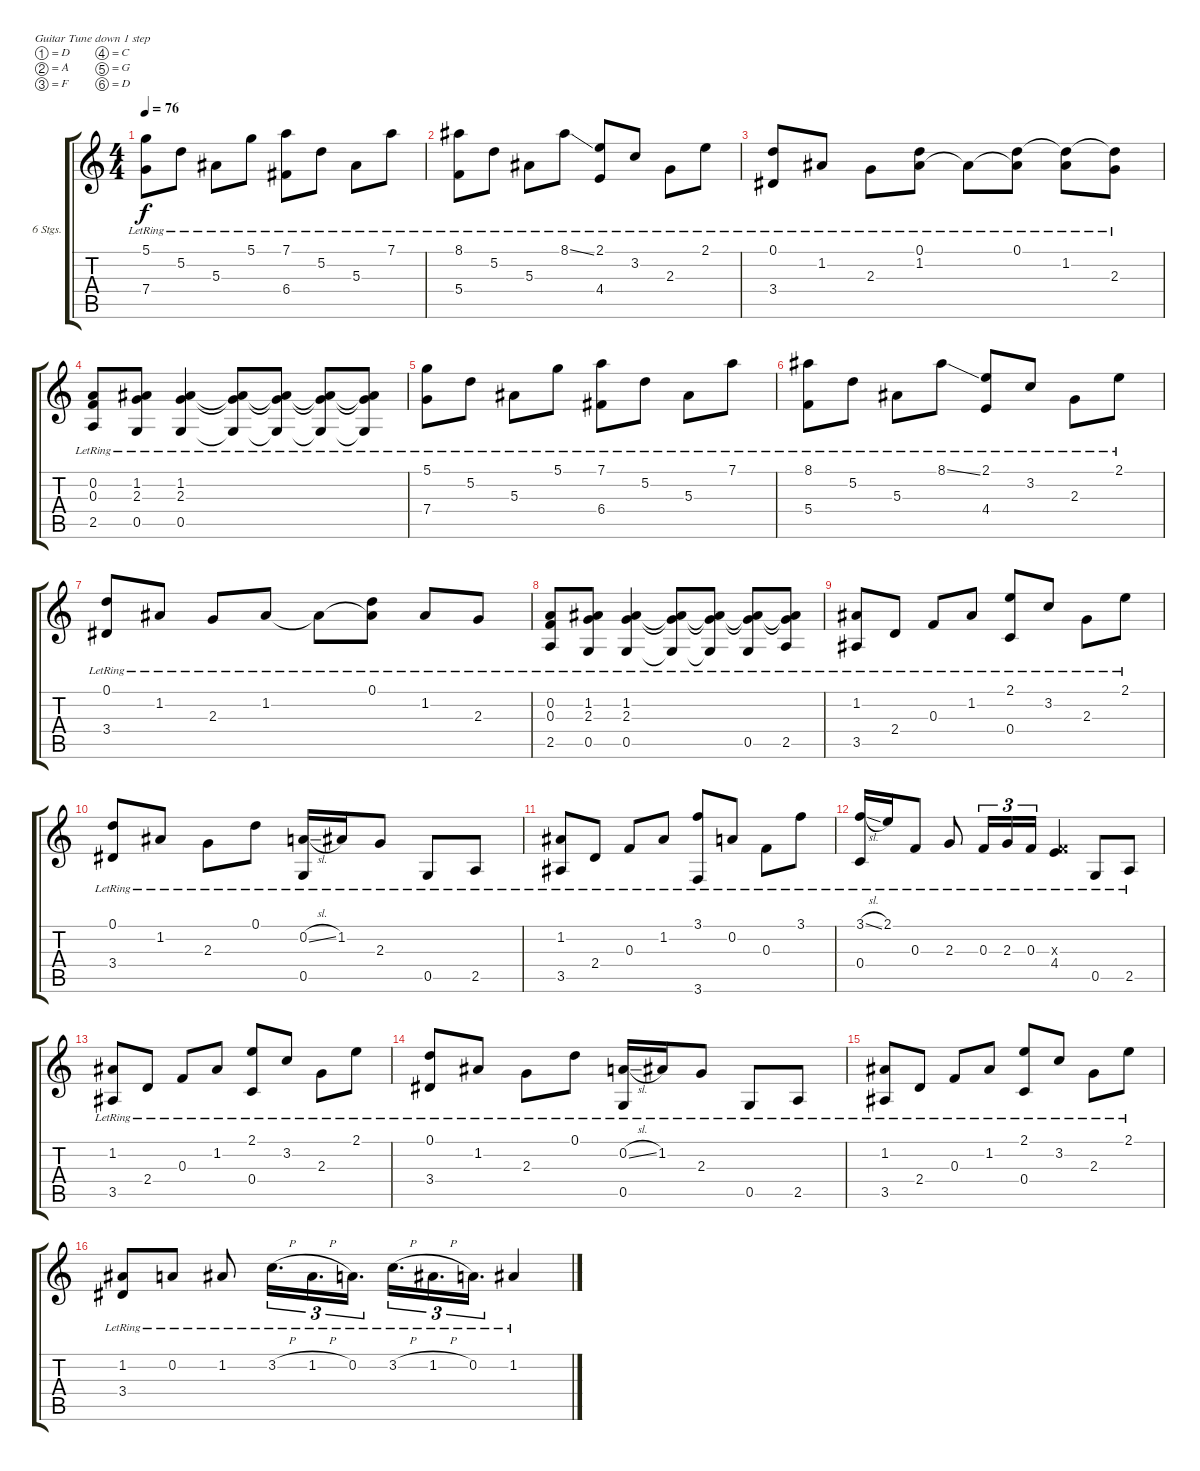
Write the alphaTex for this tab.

\defaultSystemsLayout 4
\bracketExtendMode groupsimilarinstruments
\firstSystemTrackNameOrientation horizontal
\otherSystemsTrackNameOrientation horizontal
\track (" 6 St. Electric Guitar [Jimmy]" "6 Stgs.") {instrument electricguitarclean}
\staff {score tabs}
\tuning (D4 A3 F3 C3 G2 D2)
\ts (4 4)
\tempo 76
\clef g2
\ks c
(5.1{lr} 7.4{lr}).8{dy f instrument electricguitarclean} 5.2{lr}.8 5.3{lr}.8 5.1{lr}.8 (7.1{lr} 6.4{lr}).8 5.2{lr}.8 5.3{lr}.8 7.1{lr}.8 |
(8.1{lr} 5.4{lr}).8 5.2{lr}.8 5.3{lr}.8 8.1{ss lr}.8 (2.1{lr} 4.4{lr}).8 3.2{lr}.8 2.3{lr}.8 2.1{lr}.8 |
(0.1{lr} 3.4{lr}).8 1.2{lr}.8 2.3{lr}.8 (1.2{lr} 0.1{lr}).8 1.2{lr t}.8 (1.2{lr t} 0.1{lr}).8 (1.2{lr} 0.1{lr t}).8 (2.3{lr} 0.1{lr t}).8 |
(0.2{lr} 2.5{lr} 0.3{lr}).8 (1.2{lr} 2.3{lr} 0.5{lr}).8 (1.2{lr} 2.3{lr} 0.5{lr}).4 (1.2{lr t} 2.3{lr t} 0.5{lr t}).8 (0.5{lr t} 1.2{lr t} 2.3{lr t}).8 (0.5{lr t} 1.2{lr t} 2.3{lr t}).8 (0.5{lr t} 1.2{lr t} 2.3{lr t}).8 |
(5.1{lr} 7.4{lr}).8 5.2{lr}.8 5.3{lr}.8 5.1{lr}.8 (7.1{lr} 6.4{lr}).8 5.2{lr}.8 5.3{lr}.8 7.1{lr}.8 |
(8.1{lr} 5.4{lr}).8 5.2{lr}.8 5.3{lr}.8 8.1{ss lr}.8 (2.1{lr} 4.4{lr}).8 3.2{lr}.8 2.3{lr}.8 2.1{lr}.8 |
(0.1{lr} 3.4{lr}).8 1.2{lr}.8 2.3{lr}.8 1.2{lr}.8 1.2{lr t}.8 (1.2{lr t} 0.1{lr}).8 1.2{lr}.8 2.3{lr}.8 |
(0.2{lr} 2.5{lr} 0.3{lr}).8 (1.2{lr} 2.3{lr} 0.5{lr}).8 (1.2{lr} 2.3{lr} 0.5{lr}).4 (1.2{lr t} 2.3{lr t} 0.5{lr t}).8 (0.5{lr t} 1.2{lr t} 2.3{lr t}).8 (1.2{lr t} 2.3{lr t} 0.5{lr}).8 (1.2{lr t} 2.3{lr t} 2.5{lr}).8 |
(3.5{lr} 1.2{lr}).8 2.4{lr}.8 0.3{lr}.8 1.2{lr}.8 (2.1{lr} 0.4{lr}).8 3.2{lr}.8 2.3{lr}.8 2.1{lr}.8 |
(0.1{lr} 3.4{lr}).8 1.2{lr}.8 2.3{lr}.8 0.1{lr}.8 (0.2{sl lr} 0.5{lr}).16 1.2{lr}.16 2.3{lr}.8 0.5{lr}.8 2.5{lr}.8 |
(3.5{lr} 1.2{lr}).8 2.4{lr}.8 0.3{lr}.8 1.2{lr}.8 (3.1{lr} 3.6{lr}).8 0.2{lr}.8 0.3{lr}.8 3.1{lr}.8 |
(3.1{sl lr} 0.4{lr}).16 2.1{lr}.16 0.3{lr}.8 2.3{lr}.8 0.3{lr}.16{tu (3 2)} 2.3{lr}.16{tu (3 2)} 0.3{lr}.16{tu (3 2)} (4.4{lr} 0.3{x}).4 0.5{lr}.8 2.5{lr}.8 |
(3.5{lr} 1.2{lr}).8 2.4{lr}.8 0.3{lr}.8 1.2{lr}.8 (2.1{lr} 0.4{lr}).8 3.2{lr}.8 2.3{lr}.8 2.1{lr}.8 |
(0.1{lr} 3.4{lr}).8 1.2{lr}.8 2.3{lr}.8 0.1{lr}.8 (0.2{sl lr} 0.5{lr}).16 1.2{lr}.16 2.3{lr}.8 0.5{lr}.8 2.5{lr}.8 |
(1.2{lr} 3.5{lr}).8 2.4{lr}.8 0.3{lr}.8 1.2{lr}.8 (2.1{lr} 0.4{lr}).8 3.2{lr}.8 2.3{lr}.8 2.1{lr}.8 |
(1.2{lr} 3.4{lr}).8 0.2{lr}.8 1.2{lr}.8 3.2{h lr}.16{d tu (3 2)} 1.2{h lr}.16{d tu (3 2)} 0.2{lr}.16{d tu (3 2)} 3.2{h lr}.16{d tu (3 2)} 1.2{h lr}.16{d tu (3 2)} 0.2{lr}.16{d tu (3 2)} 1.2{lr}.4
